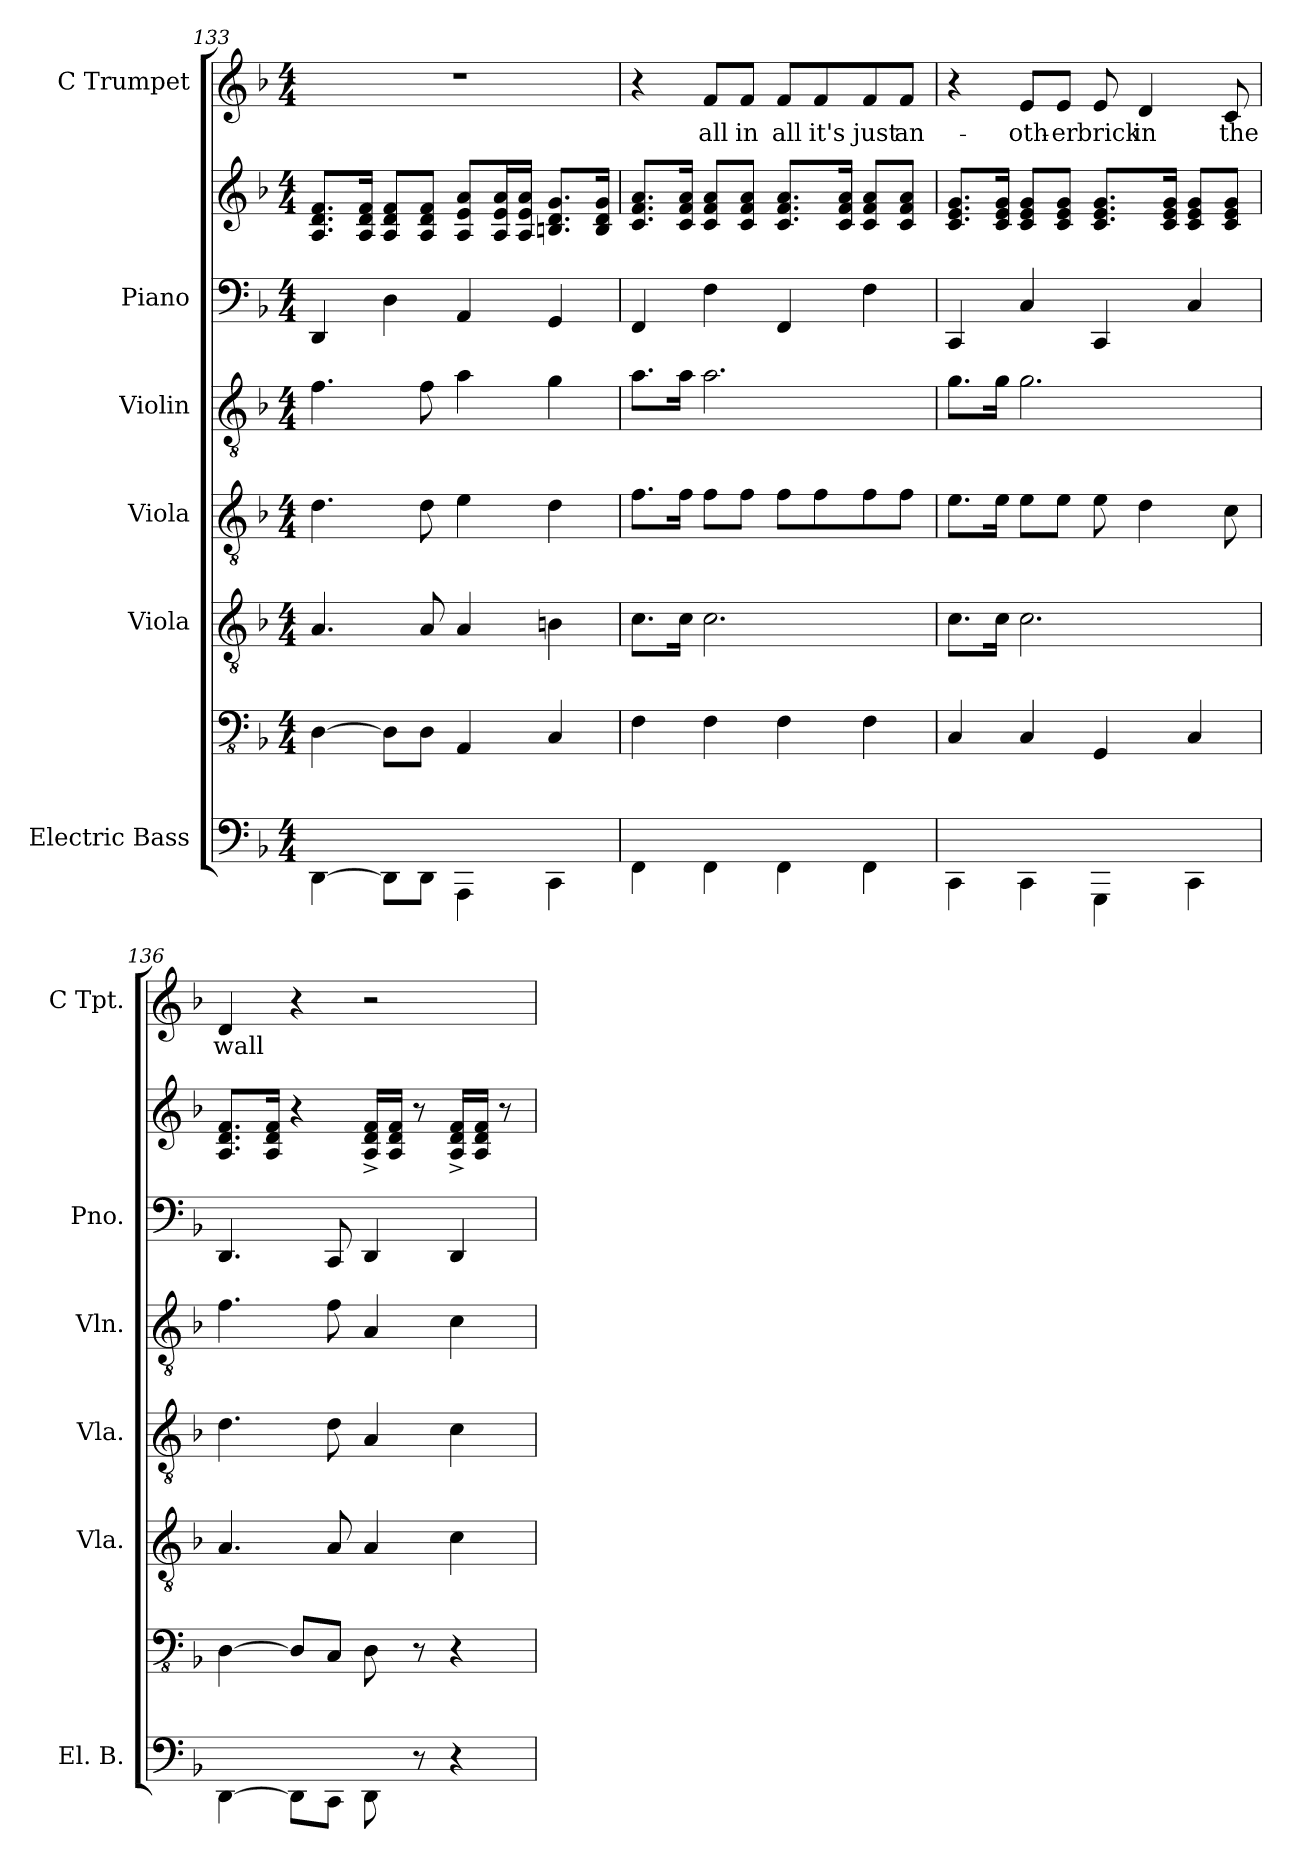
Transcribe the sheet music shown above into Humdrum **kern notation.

**kern	**kern	**kern	**kern	**kern	**kern	**kern	**kern	**text
*part6	*part6	*part5	*part4	*part3	*part2	*part2	*part1	*part1
*staff8	*staff7	*staff6	*staff5	*staff4	*staff3	*staff2	*staff1	*staff1
*I"Electric Bass	*	*I"Viola	*I"Viola	*I"Violin	*I"Piano	*	*I"C Trumpet	*
*I'El. B.	*	*I'Vla.	*I'Vla.	*I'Vln.	*I'Pno.	*	*I'C Tpt.	*
!!LO:PB:g=z
*	*clefFv4	*clefGv2	*clefGv2	*clefGv2	*clefF4	*clefG2	*clefG2	*
*k[b-]	*k[b-]	*k[b-]	*k[b-]	*k[b-]	*k[b-]	*k[b-]	*k[b-]	*
*M4/4	*M4/4	*M4/4	*M4/4	*M4/4	*M4/4	*M4/4	*M4/4	*
=133	=133	=133	=133	=133	=133	=133	=133	=133
[4DD\	[4DD\	4.A/	4.d\	4.f\	4DD/	8.A/ 8.d/ 8.f/L	1r	.
.	.	.	.	.	.	16A/ 16d/ 16f/Jk	.	.
8DD\L]	8DD\L]	.	.	.	4D\	8A/ 8d/ 8f/L	.	.
8DD\J	8DD\J	8A/	8d\	8f\	.	8A/ 8d/ 8f/J	.	.
4AAA\	4AAA/	4A/	4e\	4a\	4AA/	8A/ 8e/ 8a/L	.	.
.	.	.	.	.	.	16A/ 16e/ 16a/L	.	.
.	.	.	.	.	.	16A/ 16e/ 16a/JJ	.	.
4CC\	4CC/	4Bn\	4d\	4g\	4GG/	8.Bn/ 8.d/ 8.g/L	.	.
.	.	.	.	.	.	16B/ 16d/ 16g/Jk	.	.
=134	=134	=134	=134	=134	=134	=134	=134	=134
4FF\	4FF\	8.c\L	8.f\L	8.a\L	4FF/	8.c/ 8.f/ 8.a/L	4r	.
.	.	16c\Jk	16f\Jk	16a\Jk	.	16c/ 16f/ 16a/Jk	.	.
4FF\	4FF\	2.c\	8f\L	2.a\	4F\	8c/ 8f/ 8a/L	8f/L	all
.	.	.	8f\J	.	.	8c/ 8f/ 8a/J	8f/J	in
4FF\	4FF\	.	8f\L	.	4FF/	8.c/ 8.f/ 8.a/L	8f/L	all
.	.	.	8f\	.	.	.	8f/	it's
.	.	.	.	.	.	16c/ 16f/ 16a/Jk	.	.
4FF\	4FF\	.	8f\	.	4F\	8c/ 8f/ 8a/L	8f/	just
.	.	.	8f\J	.	.	8c/ 8f/ 8a/J	8f/J	an-
=135	=135	=135	=135	=135	=135	=135	=135	=135
4CC\	4CC/	8.c\L	8.e\L	8.g\L	4CC/	8.c/ 8.e/ 8.g/L	4r	.
.	.	16c\Jk	16e\Jk	16g\Jk	.	16c/ 16e/ 16g/Jk	.	.
4CC\	4CC/	2.c\	8e\L	2.g\	4C/	8c/ 8e/ 8g/L	8e/L	-oth-
.	.	.	8e\J	.	.	8c/ 8e/ 8g/J	8e/J	-er
4GGG\	4GGG/	.	8e\	.	4CC/	8.c/ 8.e/ 8.g/L	8e/	brick
.	.	.	4d\	.	.	.	4d/	in
.	.	.	.	.	.	16c/ 16e/ 16g/Jk	.	.
4CC\	4CC/	.	.	.	4C/	8c/ 8e/ 8g/L	.	.
.	.	.	8c\	.	.	8c/ 8e/ 8g/J	8c/	the
=136	=136	=136	=136	=136	=136	=136	=136	=136
[4DD\	[4DD\	4.A/	4.d\	4.f\	4.DD/	8.A/ 8.d/ 8.f/L	4d/	wall
.	.	.	.	.	.	16A/ 16d/ 16f/Jk	.	.
8DD\L]	8DD/L]	.	.	.	.	4r	4r	.
8CC\J	8CC/J	8A/	8d\	8f\	8CC/	.	.	.
8DD\	8DD\	4A/	4A/	4A/	4DD/	16A/^ 16d/^ 16f/^LL	2r	.
.	.	.	.	.	.	16A/ 16d/ 16f/JJ	.	.
8r	8r	.	.	.	.	8r	.	.
4r	4r	4c\	4c\	4c\	4DD/	16A/^ 16d/^ 16f/^LL	.	.
.	.	.	.	.	.	16A/ 16d/ 16f/JJ	.	.
.	.	.	.	.	.	8r	.	.
=	=	=	=	=	=	=	=	=
*-	*-	*-	*-	*-	*-	*-	*-	*-
